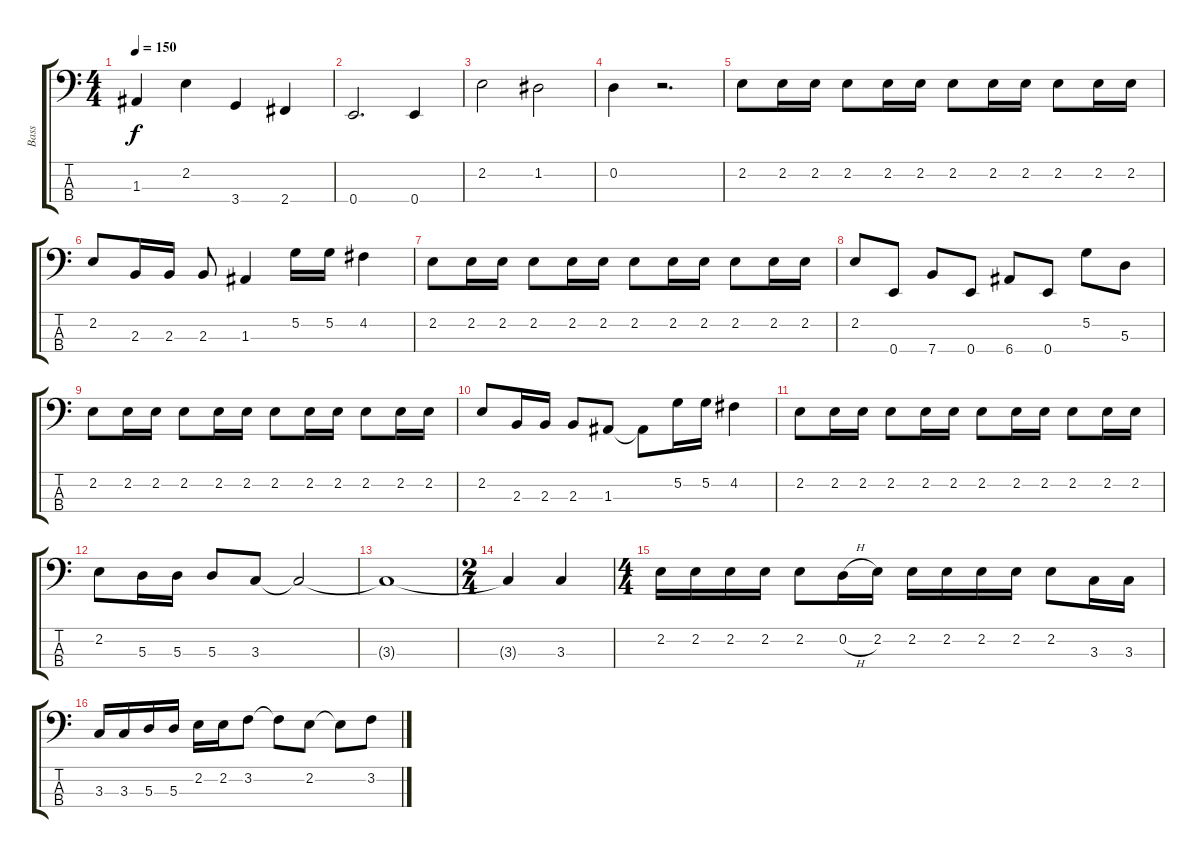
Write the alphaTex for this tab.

\track ("Bass" "Bass") {instrument electricbasspick}
\staff {score tabs}
\tuning (G2 D2 A1 E1) {hide}
\ts (4 4)
\tempo 150
\clef f4
\ks c
1.3.4{dy f} 2.2.4 3.4.4 2.4.4 |
0.4.2{d} 0.4.4 |
2.2.2 1.2.2 |
0.2.4 r.2{d} |
2.2.8 2.2.16 2.2.16 2.2.8 2.2.16 2.2.16 2.2.8 2.2.16 2.2.16 2.2.8 2.2.16 2.2.16 |
2.2.8 2.3.16 2.3.16 2.3.8 1.3.4 5.2.16 5.2.16 4.2.4 |
2.2.8 2.2.16 2.2.16 2.2.8 2.2.16 2.2.16 2.2.8 2.2.16 2.2.16 2.2.8 2.2.16 2.2.16 |
2.2.8 0.4.8 7.4.8 0.4.8 6.4.8 0.4.8 5.2.8 5.3.8 |
2.2.8 2.2.16 2.2.16 2.2.8 2.2.16 2.2.16 2.2.8 2.2.16 2.2.16 2.2.8 2.2.16 2.2.16 |
2.2.8 2.3.16 2.3.16 2.3.8 1.3.8 1.3{t}.8 5.2.16 5.2.16 4.2.4 |
2.2.8 2.2.16 2.2.16 2.2.8 2.2.16 2.2.16 2.2.8 2.2.16 2.2.16 2.2.8 2.2.16 2.2.16 |
2.2.8 5.3.16 5.3.16 5.3.8 3.3.8 3.3{t}.2 |
3.3{t}.1 |
\ts (2 4)
3.3{t}.4 3.3.4 |
\ts (4 4)
2.2.16 2.2.16 2.2.16 2.2.16 2.2.8 0.2{h}.16 2.2.16 2.2.16 2.2.16 2.2.16 2.2.16 2.2.8 3.3.16 3.3.16 |
3.3.16 3.3.16 5.3.16 5.3.16 2.2.16 2.2.16 3.2.8 3.2{t}.8 2.2.8 2.2{t}.8 3.2.8
